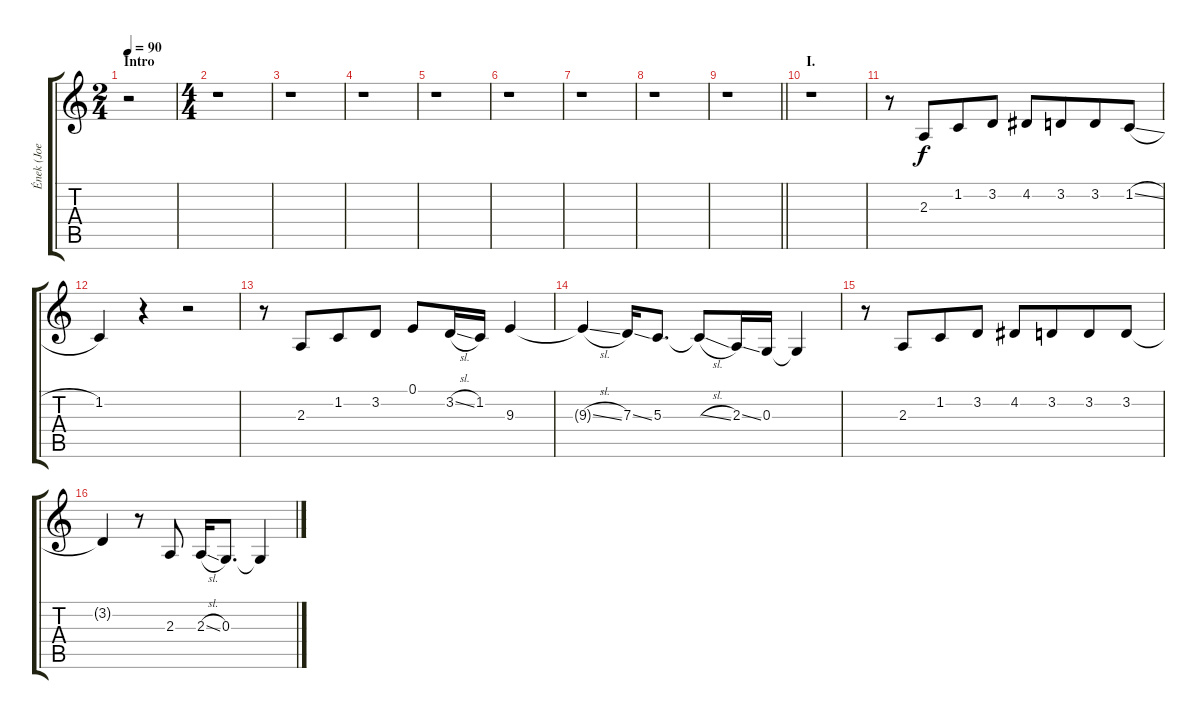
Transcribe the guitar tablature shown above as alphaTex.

\track ("Ének (Joe Lynn Turner)" "Ének (Joe ") {instrument lead2sawtooth}
\staff {score tabs}
\tuning (E4 B3 G3 D3 A2 E2) {hide}
\ts (2 4)
\section ("" "Intro")
\tempo 90
\clef g2
\ks c
r.2{dy f instrument lead2sawtooth} |
\ts (4 4)
r.1 |
r.1 |
r.1 |
r.1 |
r.1 |
r.1 |
r.1 |
\barLineRight lightlight
r.1 |
\section ("" "I.")
r.1 |
r.8 2.3.8{beam merge} 1.2.8 3.2.8 4.2.8 3.2.8{beam merge} 3.2.8 1.2{sl}.8 |
1.2.4 r.4 r.2 |
r.8 2.3.8{beam merge} 1.2.8 3.2.8 0.1.8 3.2{sl}.16 1.2.16 9.3.4 |
9.3{sl t}.4 7.3{ss}.16 5.3.8{d} 5.3{sl t}.8 2.3{ss}.16 0.3.16 0.3{t}.4 |
r.8 2.3.8{beam merge} 1.2.8 3.2.8 4.2.8 3.2.8{beam merge} 3.2.8 3.2.8 |
3.2{t}.4 r.8 2.3.8 2.3{sl}.16 0.3.8{d} 0.3{t}.4
